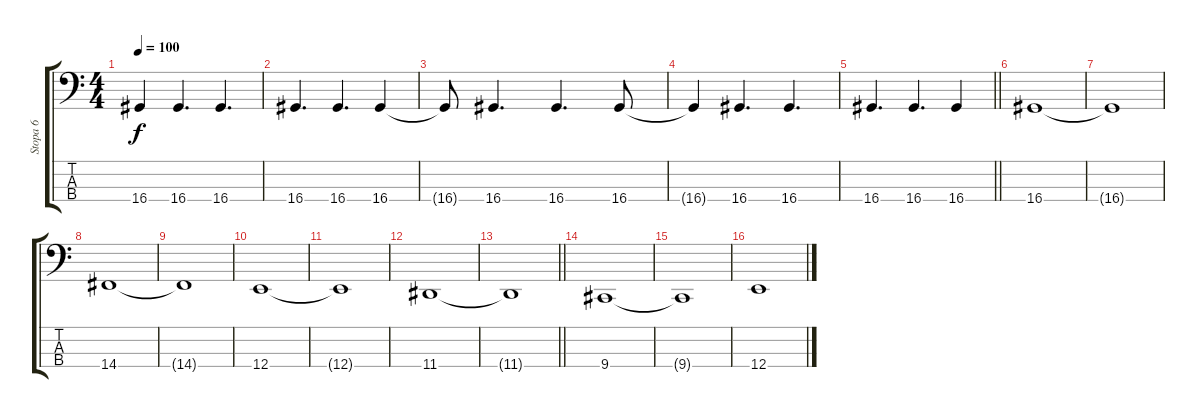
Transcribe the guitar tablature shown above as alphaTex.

\track ("Stopa 6" "Stopa 6") {instrument synthbass2}
\staff {score tabs}
\tuning (G2 D2 A1 E0) {hide}
\ts (4 4)
\tempo 100
\clef f4
\ks c
16.4{t}.4{dy f} 16.4.4{d} 16.4.4{d} |
16.4.4{d} 16.4.4{d} 16.4.4 |
16.4{t}.8 16.4.4{d} 16.4.4{d} 16.4.8 |
16.4{t}.4 16.4.4{d} 16.4.4{d} |
\barLineRight lightlight
16.4.4{d} 16.4.4{d} 16.4.4 |
\section ("" "")
16.4.1{volume 14 instrument synthstrings1} |
16.4{t}.1 |
14.4.1 |
14.4{t}.1 |
12.4.1 |
12.4{t}.1 |
11.4.1 |
\barLineRight lightlight
11.4{t}.1 |
9.4.1 |
9.4{t}.1 |
12.4.1
